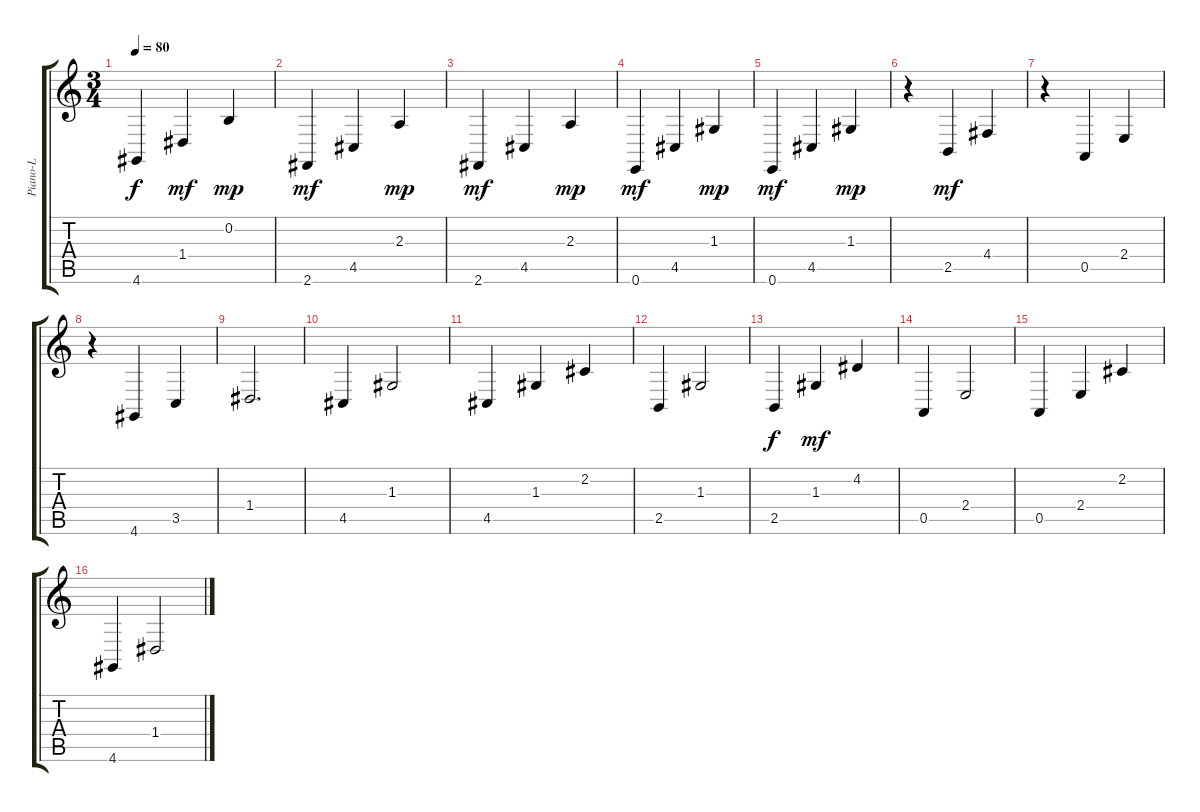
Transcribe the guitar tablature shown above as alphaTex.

\track ("Piano-L" "Piano-L") {instrument acousticgrandpiano}
\staff {score tabs}
\tuning (E4 B3 G3 D3 A2 E2) {hide}
\ts (3 4)
\tempo 80
\clef g2
\ks c
4.6.4{dy f} 1.4.4{dy mf} 0.2.4{dy mp} |
2.6.4{dy mf} 4.5.4 2.3.4{dy mp} |
2.6.4{dy mf} 4.5.4 2.3.4{dy mp} |
0.6.4{dy mf} 4.5.4 1.3.4{dy mp} |
0.6.4{dy mf} 4.5.4 1.3.4{dy mp} |
r.4 2.5.4{dy mf} 4.4.4 |
r.4 0.5.4 2.4.4 |
r.4 4.6.4 3.5.4 |
1.4.2{d} |
4.5.4{volume 13} 1.3.2 |
4.5.4 1.3.4 2.2.4 |
2.5.4 1.3.2 |
2.5.4{dy f} 1.3.4{dy mf} 4.2.4 |
0.5.4 2.4.2 |
0.5.4 2.4.4 2.2.4 |
4.6.4 1.4.2
